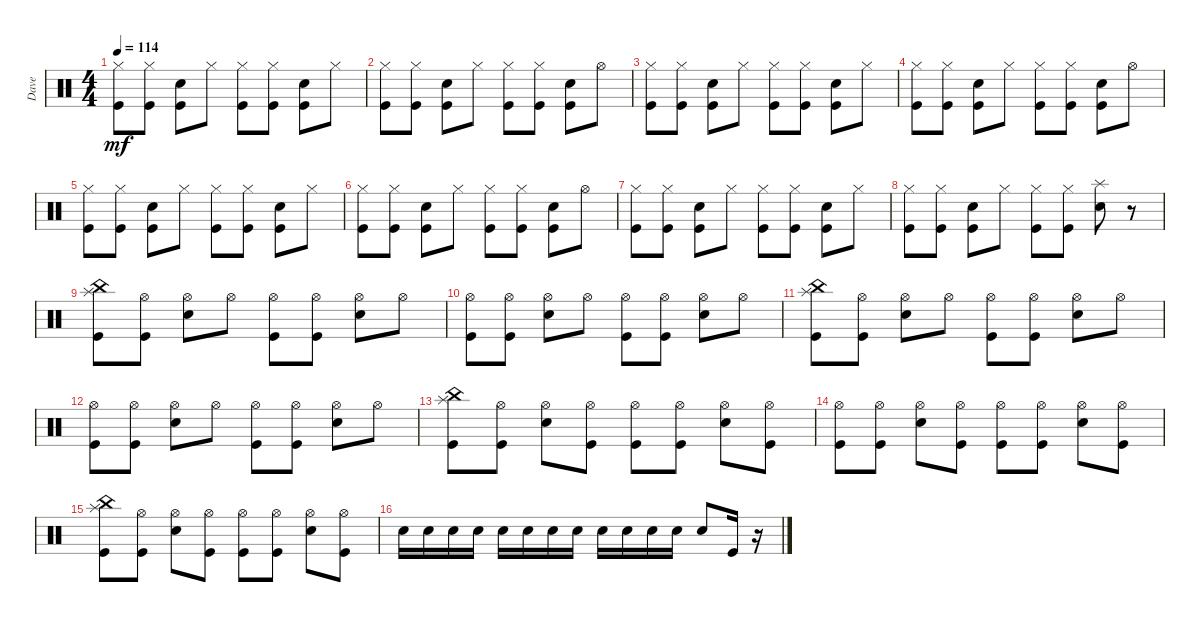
\track ("Dave" "Dave") {instrument percussion}
\staff {score}
\articulation defaults
\ts (4 4)
\tempo 114
\clef neutral
\ks c
("Hi-Hat (closed)" "Kick (hit)").8{dy mf} ("Kick (hit)" "Hi-Hat (closed)").8 ("Snare (hit) 2" "Kick (hit)").8 "Hi-Hat (closed)".8 ("Hi-Hat (closed)" "Kick (hit)").8 ("Kick (hit)" "Hi-Hat (closed)").8 ("Snare (hit) 2" "Kick (hit)").8 "Hi-Hat (closed)".8 |
("Hi-Hat (closed)" "Kick (hit)").8 ("Kick (hit)" "Hi-Hat (closed)").8 ("Snare (hit) 2" "Kick (hit)").8 "Hi-Hat (closed)".8 ("Hi-Hat (closed)" "Kick (hit)").8 ("Kick (hit)" "Hi-Hat (closed)").8 ("Snare (hit) 2" "Kick (hit)").8 "Hi-Hat (open)".8 |
("Hi-Hat (closed)" "Kick (hit)").8 ("Kick (hit)" "Hi-Hat (closed)").8 ("Snare (hit) 2" "Kick (hit)").8 "Hi-Hat (closed)".8 ("Hi-Hat (closed)" "Kick (hit)").8 ("Kick (hit)" "Hi-Hat (closed)").8 ("Snare (hit) 2" "Kick (hit)").8 "Hi-Hat (closed)".8 |
("Hi-Hat (closed)" "Kick (hit)").8 ("Kick (hit)" "Hi-Hat (closed)").8 ("Snare (hit) 2" "Kick (hit)").8 "Hi-Hat (closed)".8 ("Hi-Hat (closed)" "Kick (hit)").8 ("Kick (hit)" "Hi-Hat (closed)").8 ("Snare (hit) 2" "Kick (hit)").8 "Hi-Hat (open)".8 |
("Hi-Hat (closed)" "Kick (hit)").8 ("Kick (hit)" "Hi-Hat (closed)").8 ("Snare (hit) 2" "Kick (hit)").8 "Hi-Hat (closed)".8 ("Hi-Hat (closed)" "Kick (hit)").8 ("Kick (hit)" "Hi-Hat (closed)").8 ("Snare (hit) 2" "Kick (hit)").8 "Hi-Hat (closed)".8 |
("Hi-Hat (closed)" "Kick (hit)").8 ("Kick (hit)" "Hi-Hat (closed)").8 ("Snare (hit) 2" "Kick (hit)").8 "Hi-Hat (closed)".8 ("Hi-Hat (closed)" "Kick (hit)").8 ("Kick (hit)" "Hi-Hat (closed)").8 ("Snare (hit) 2" "Kick (hit)").8 "Hi-Hat (open)".8 |
("Hi-Hat (closed)" "Kick (hit)").8 ("Kick (hit)" "Hi-Hat (closed)").8 ("Snare (hit) 2" "Kick (hit)").8 "Hi-Hat (closed)".8 ("Hi-Hat (closed)" "Kick (hit)").8 ("Kick (hit)" "Hi-Hat (closed)").8 ("Snare (hit) 2" "Kick (hit)").8 "Hi-Hat (closed)".8 |
("Hi-Hat (closed)" "Kick (hit)").8 ("Kick (hit)" "Hi-Hat (closed)").8 ("Snare (hit) 2" "Kick (hit)").8 "Hi-Hat (closed)".8 ("Hi-Hat (closed)" "Kick (hit)").8 ("Kick (hit)" "Hi-Hat (closed)").8 ("Snare (hit) 2" "Splash (hit)").8 r.8 |
("Splash (hit)" "China (hit)" "Kick (hit)").8 ("Kick (hit)" "Hi-Hat (open)").8 ("Hi-Hat (open)" "Snare (hit) 2").8 "Hi-Hat (open)".8 ("Hi-Hat (open)" "Kick (hit)").8 ("Hi-Hat (open)" "Kick (hit)").8 ("Hi-Hat (open)" "Snare (hit) 2").8 "Hi-Hat (open)".8 |
("Hi-Hat (open)" "Kick (hit)").8 ("Hi-Hat (open)" "Kick (hit)").8 ("Hi-Hat (open)" "Snare (hit) 2").8 "Hi-Hat (open)".8 ("Hi-Hat (open)" "Kick (hit)").8 ("Hi-Hat (open)" "Kick (hit)").8 ("Hi-Hat (open)" "Snare (hit) 2").8 "Hi-Hat (open)".8 |
("Splash (hit)" "China (hit)" "Kick (hit)").8 ("Kick (hit)" "Hi-Hat (open)").8 ("Hi-Hat (open)" "Snare (hit) 2").8 "Hi-Hat (open)".8 ("Hi-Hat (open)" "Kick (hit)").8 ("Hi-Hat (open)" "Kick (hit)").8 ("Hi-Hat (open)" "Snare (hit) 2").8 "Hi-Hat (open)".8 |
("Hi-Hat (open)" "Kick (hit)").8 ("Hi-Hat (open)" "Kick (hit)").8 ("Hi-Hat (open)" "Snare (hit) 2").8 "Hi-Hat (open)".8 ("Hi-Hat (open)" "Kick (hit)").8 ("Hi-Hat (open)" "Kick (hit)").8 ("Hi-Hat (open)" "Snare (hit) 2").8 "Hi-Hat (open)".8 |
("Kick (hit)" "Splash (hit)" "China (hit)").8 ("Kick (hit)" "Hi-Hat (open)").8 ("Hi-Hat (open)" "Snare (hit) 2").8 ("Kick (hit)" "Hi-Hat (open)").8 ("Hi-Hat (open)" "Kick (hit)").8 ("Kick (hit)" "Hi-Hat (open)").8 ("Hi-Hat (open)" "Snare (hit) 2").8 ("Hi-Hat (open)" "Kick (hit)").8 |
("Hi-Hat (open)" "Kick (hit)").8 ("Kick (hit)" "Hi-Hat (open)").8 ("Hi-Hat (open)" "Snare (hit) 2").8 ("Kick (hit)" "Hi-Hat (open)").8 ("Hi-Hat (open)" "Kick (hit)").8 ("Kick (hit)" "Hi-Hat (open)").8 ("Hi-Hat (open)" "Snare (hit) 2").8 ("Hi-Hat (open)" "Kick (hit)").8 |
("Kick (hit)" "Splash (hit)" "China (hit)").8 ("Kick (hit)" "Hi-Hat (open)").8 ("Hi-Hat (open)" "Snare (hit) 2").8 ("Kick (hit)" "Hi-Hat (open)").8 ("Hi-Hat (open)" "Kick (hit)").8 ("Kick (hit)" "Hi-Hat (open)").8 ("Hi-Hat (open)" "Snare (hit) 2").8 ("Hi-Hat (open)" "Kick (hit)").8 |
"Snare (hit) 2".16 "Snare (hit) 2".16 "Snare (hit) 2".16 "Snare (hit) 2".16 "Snare (hit) 2".16 "Snare (hit) 2".16 "Snare (hit) 2".16 "Snare (hit) 2".16 "Snare (hit) 2".16 "Snare (hit) 2".16 "Snare (hit) 2".16 "Snare (hit) 2".16 "Snare (hit) 2".8 "Kick (hit)".16 r.16
